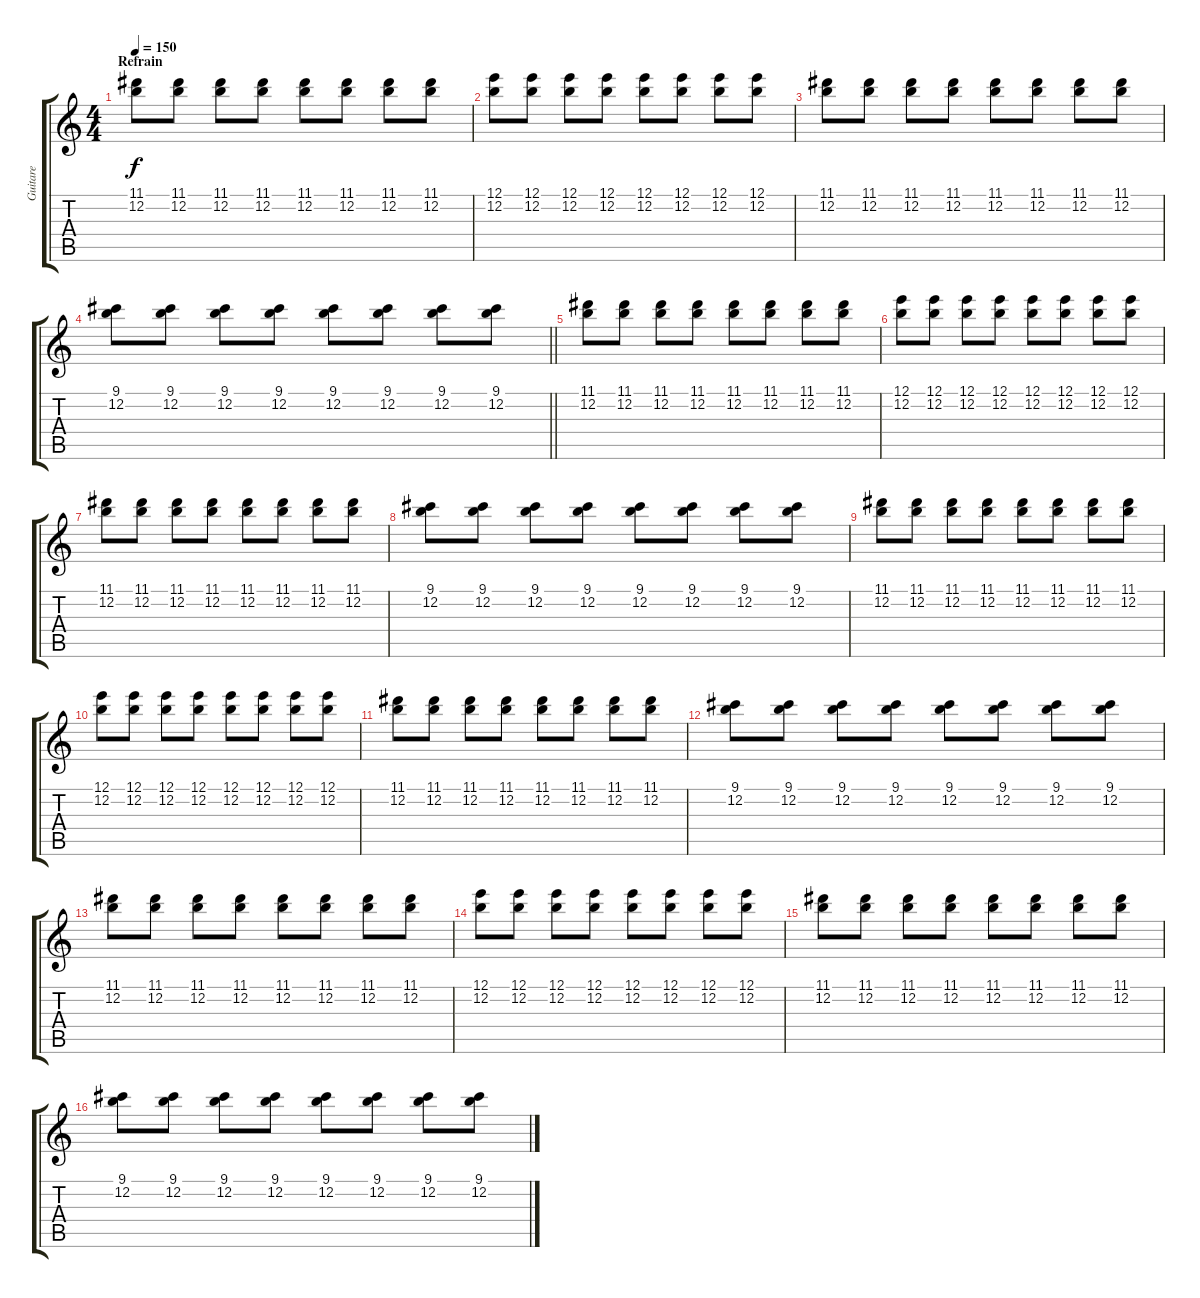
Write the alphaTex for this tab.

\track ("Guitare" "Guitare") {instrument overdrivenguitar}
\staff {score tabs}
\tuning (E4 B3 G3 D3 A2 E2) {hide}
\ts (4 4)
\section ("" "Refrain")
\tempo 150
\clef g2
\ks c
(11.1 12.2).8{dy f} (11.1 12.2).8 (11.1 12.2).8 (11.1 12.2).8 (11.1 12.2).8 (11.1 12.2).8 (11.1 12.2).8 (11.1 12.2).8 |
(12.1 12.2).8 (12.1 12.2).8 (12.1 12.2).8 (12.1 12.2).8 (12.1 12.2).8 (12.1 12.2).8 (12.1 12.2).8 (12.1 12.2).8 |
(11.1 12.2).8 (11.1 12.2).8 (11.1 12.2).8 (11.1 12.2).8 (11.1 12.2).8 (11.1 12.2).8 (11.1 12.2).8 (11.1 12.2).8 |
\barLineRight lightlight
(9.1 12.2).8 (9.1 12.2).8 (9.1 12.2).8 (9.1 12.2).8 (9.1 12.2).8 (9.1 12.2).8 (9.1 12.2).8 (9.1 12.2).8 |
(11.1 12.2).8 (11.1 12.2).8 (11.1 12.2).8 (11.1 12.2).8 (11.1 12.2).8 (11.1 12.2).8 (11.1 12.2).8 (11.1 12.2).8 |
(12.1 12.2).8 (12.1 12.2).8 (12.1 12.2).8 (12.1 12.2).8 (12.1 12.2).8 (12.1 12.2).8 (12.1 12.2).8 (12.1 12.2).8 |
(11.1 12.2).8 (11.1 12.2).8 (11.1 12.2).8 (11.1 12.2).8 (11.1 12.2).8 (11.1 12.2).8 (11.1 12.2).8 (11.1 12.2).8 |
(9.1 12.2).8 (9.1 12.2).8 (9.1 12.2).8 (9.1 12.2).8 (9.1 12.2).8 (9.1 12.2).8 (9.1 12.2).8 (9.1 12.2).8 |
(11.1 12.2).8 (11.1 12.2).8 (11.1 12.2).8 (11.1 12.2).8 (11.1 12.2).8 (11.1 12.2).8 (11.1 12.2).8 (11.1 12.2).8 |
(12.1 12.2).8 (12.1 12.2).8 (12.1 12.2).8 (12.1 12.2).8 (12.1 12.2).8 (12.1 12.2).8 (12.1 12.2).8 (12.1 12.2).8 |
(11.1 12.2).8 (11.1 12.2).8 (11.1 12.2).8 (11.1 12.2).8 (11.1 12.2).8 (11.1 12.2).8 (11.1 12.2).8 (11.1 12.2).8 |
(9.1 12.2).8 (9.1 12.2).8 (9.1 12.2).8 (9.1 12.2).8 (9.1 12.2).8 (9.1 12.2).8 (9.1 12.2).8 (9.1 12.2).8 |
(11.1 12.2).8 (11.1 12.2).8 (11.1 12.2).8 (11.1 12.2).8 (11.1 12.2).8 (11.1 12.2).8 (11.1 12.2).8 (11.1 12.2).8 |
(12.1 12.2).8 (12.1 12.2).8 (12.1 12.2).8 (12.1 12.2).8 (12.1 12.2).8 (12.1 12.2).8 (12.1 12.2).8 (12.1 12.2).8 |
(11.1 12.2).8 (11.1 12.2).8 (11.1 12.2).8 (11.1 12.2).8 (11.1 12.2).8 (11.1 12.2).8 (11.1 12.2).8 (11.1 12.2).8 |
(9.1 12.2).8 (9.1 12.2).8 (9.1 12.2).8 (9.1 12.2).8 (9.1 12.2).8 (9.1 12.2).8 (9.1 12.2).8 (9.1 12.2).8
